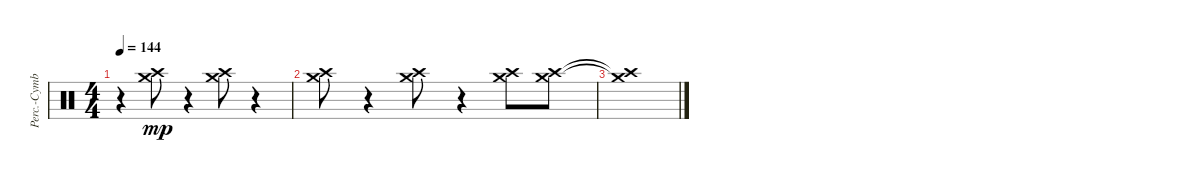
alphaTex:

\track ("Perc.-Cymbals" "Perc.-Cymb") {instrument percussion}
\staff {score}
\articulation defaults
\ts (4 4)
\tempo 144
\clef neutral
\ks c
r.4{dy mp} ("Crash high (hit)" "Crash medium (hit)").8 r.4 ("Crash high (hit)" "Crash medium (hit)").8 r.4 |
("Crash high (hit)" "Crash medium (hit)").8 r.4 ("Crash high (hit)" "Crash medium (hit)").8 r.4 ("Crash high (hit)" "Crash medium (hit)").8 ("Crash high (hit)" "Crash medium (hit)").8 |
("Crash high (hit)"{t} "Crash medium (hit)"{t}).1
